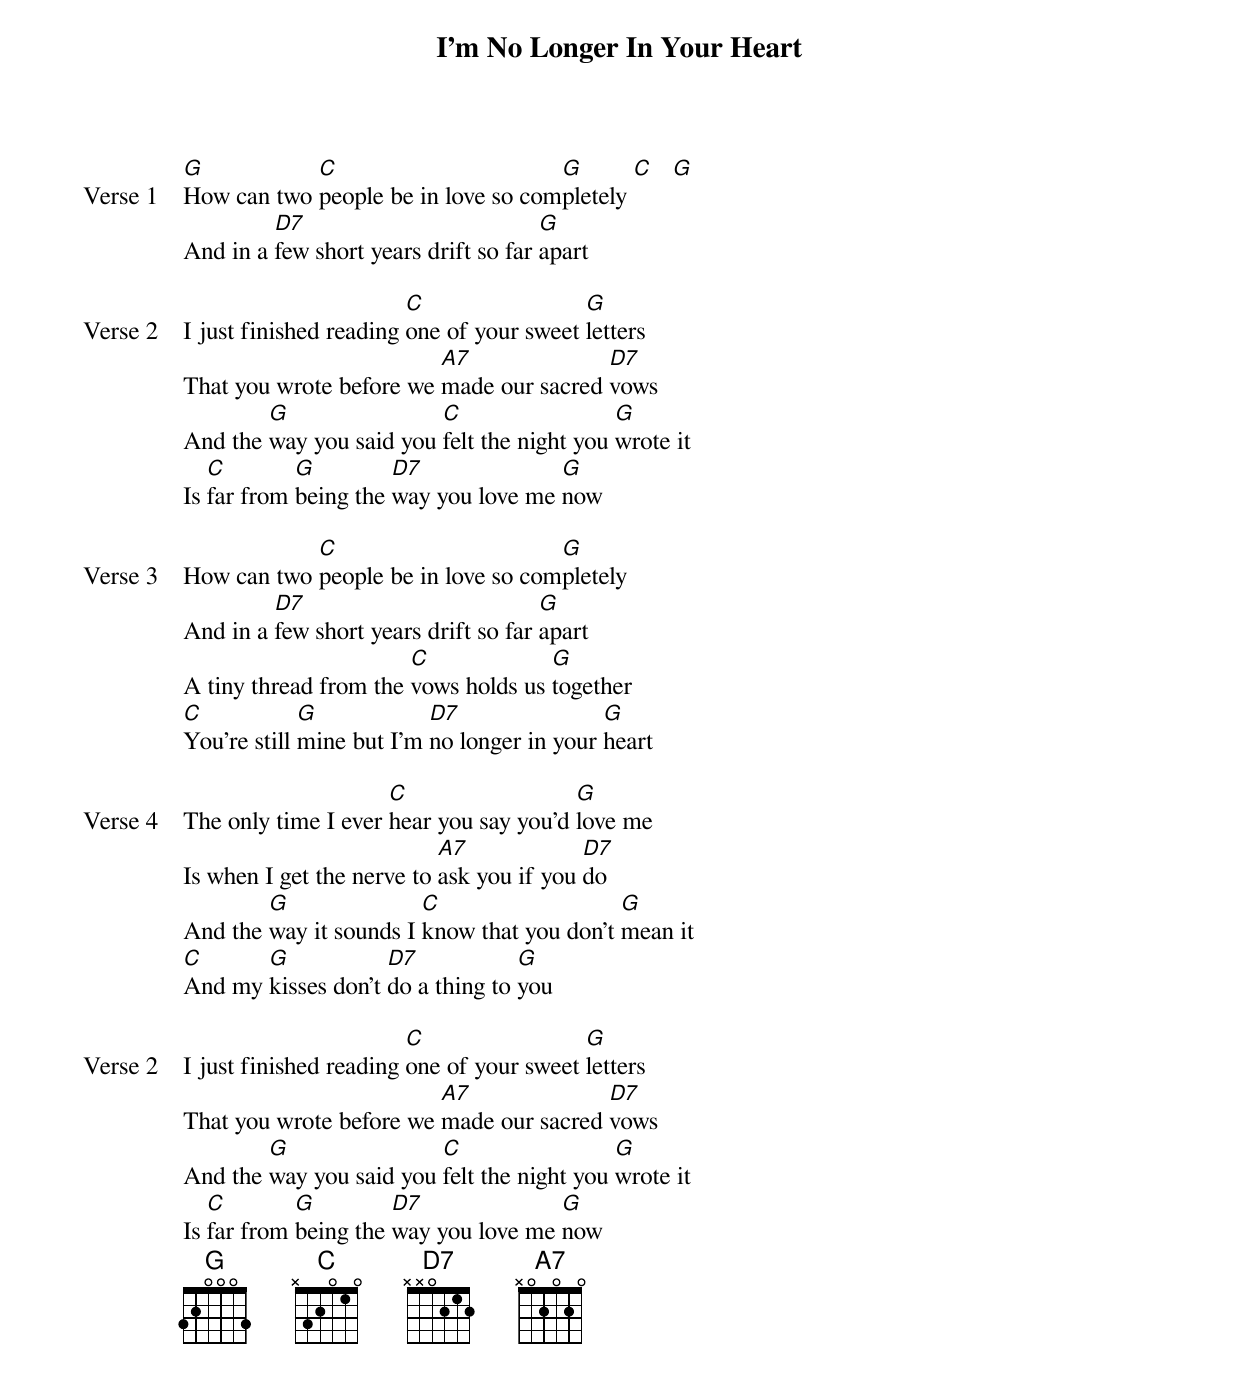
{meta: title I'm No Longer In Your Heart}
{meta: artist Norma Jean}
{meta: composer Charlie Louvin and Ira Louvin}

{start_of_verse: Verse 1}
[G]How can two [C]people be in love so com[G]pletely [C]   [G]
And in a [D7]few short years drift so far [G]apart
{end_of_verse}

{start_of_verse: Verse 2}
I just finished reading [C]one of your sweet [G]letters
That you wrote before we [A7]made our sacred [D7]vows
And the [G]way you said you [C]felt the night you [G]wrote it
Is [C]far from [G]being the [D7]way you love me [G]now
{end_of_verse}

{start_of_verse: Verse 3}
How can two [C]people be in love so com[G]pletely
And in a [D7]few short years drift so far [G]apart
A tiny thread from the [C]vows holds us [G]together
[C]You're still [G]mine but I'm [D7]no longer in your [G]heart
{end_of_verse}

{start_of_verse: Verse 4}
The only time I ever [C]hear you say you'd [G]love me
Is when I get the nerve to [A7]ask you if you [D7]do
And the [G]way it sounds I [C]know that you don't [G]mean it
[C]And my [G]kisses don't [D7]do a thing to [G]you
{end_of_verse}

{start_of_verse: Verse 2}
I just finished reading [C]one of your sweet [G]letters
That you wrote before we [A7]made our sacred [D7]vows
And the [G]way you said you [C]felt the night you [G]wrote it
Is [C]far from [G]being the [D7]way you love me [G]now
{end_of_verse}
